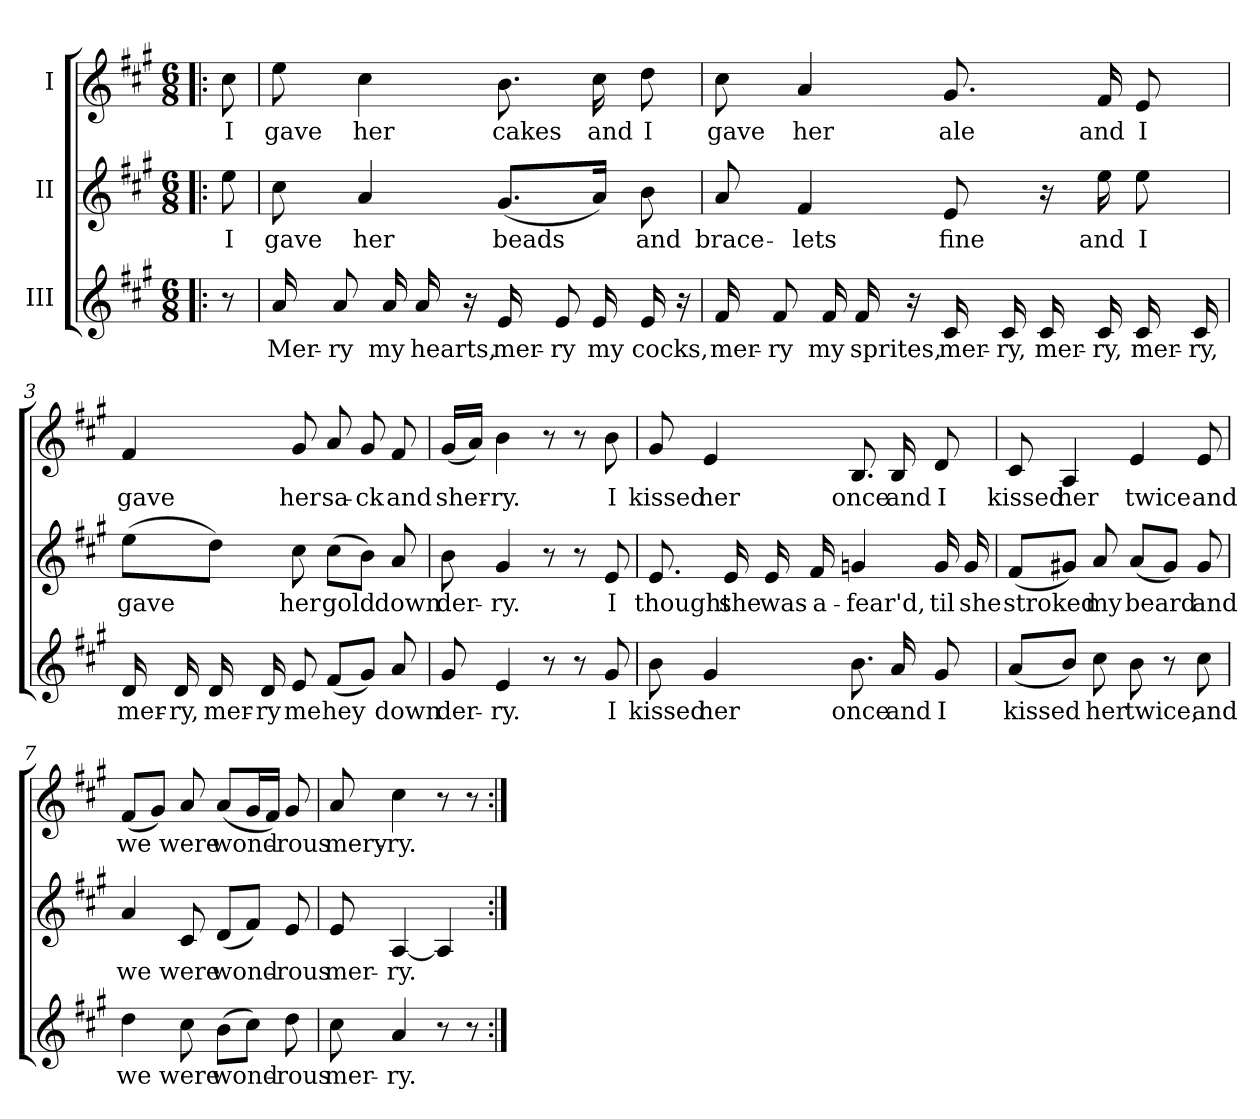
**kern	**text	**kern	**text	**kern	**text
*part3	*part3	*part2	*part2	*part1	*part1
*staff3	*staff3	*staff2	*staff2	*staff1	*staff1
*I"III	*	*I"II	*	*I"I	*
*clefG2	*	*clefG2	*	*clefG2	*
*k[f#c#g#]	*	*k[f#c#g#]	*	*k[f#c#g#]	*
*M6/8	*	*M6/8	*	*M6/8	*
*MM72	*	*MM72	*	*MM72	*
=!|:	=!|:	=!|:	=!|:	=!|:	=!|:
8r	.	8ee\	I	8cc#\	I
=1	=1	=1	=1	=1	=1
16a/	Mer-	8cc#\	gave	8ee\	gave
8a/	-ry	.	.	.	.
.	.	4a/	her	4cc#\	her
16a/	my	.	.	.	.
16a/	hearts,	.	.	.	.
16r	.	.	.	.	.
16e/	mer-	(8.g#/L	beads	8.b\	cakes
8e/	-ry	.	.	.	.
16e/	my	16a/Jk)	.	16cc#\	and
16e/	cocks,	8b\	and	8dd\	I
16r	.	.	.	.	.
=2	=2	=2	=2	=2	=2
16f#/	mer-	8a/	brace-	8cc#\	gave
8f#/	-ry	.	.	.	.
.	.	4f#/	-lets	4a/	her
16f#/	my	.	.	.	.
16f#/	sprites,	.	.	.	.
16r	.	.	.	.	.
16c#/	mer-	8e/	fine	8.g#/	ale
16c#/	-ry,	.	.	.	.
16c#/	mer-	16r	.	.	.
16c#/	-ry,	16ee\	and	16f#/	and
16c#/	mer-	8ee\	I	8e/	I
16c#/	-ry,	.	.	.	.
!!LO:LB:g=z
=3	=3	=3	=3	=3	=3
16d/	mer-	(8ee\L	gave	4f#/	gave
16d/	-ry,	.	.	.	.
16d/	mer-	8dd\J)	.	.	.
16d/	-ry	.	.	.	.
8e/	me	8cc#\	her	8g#/	her
(8f#/L	hey	(8cc#\L	gold	8a/	sa-
8g#/J)	.	8b\J)	.	8g#/	-ck
8a/	down	8a/	down	8f#/	and
=4	=4	=4	=4	=4	=4
8g#/	der-	8b\	der-	(16g#/LL	sher-
.	.	.	.	16a/JJ)	.
4e/	-ry.	4g#/	-ry.	4b\	-ry.
8r	.	8r	.	8r	.
8r	.	8r	.	8r	.
8g#/	I	8e/	I	8b\	I
=5	=5	=5	=5	=5	=5
8b\	kissed	8.e/	thought	8g#/	kissed
4g#/	her	.	.	4e/	her
.	.	16e/	she	.	.
.	.	16e/	was	.	.
.	.	16f#/	a-	.	.
8.b\	once	4gn/	-fear'd,	8.B/	once
16a/	and	.	.	16B/	and
8g#/	I	16g/	til	8d/	I
.	.	16g/	she	.	.
!!LO:LB:g=z
=6	=6	=6	=6	=6	=6
(8a/L	kissed	(8f#/L	stroked	8c#/	kissed
8b/J)	.	8g#X/J)	.	4A/	her
8cc#\	her	8a/	my	.	.
8b\	twice,	(8a/L	beard	4e/	twice
8r	.	8g#/J)	.	.	.
8cc#\	and	8g#/	and	8e/	and
=7	=7	=7	=7	=7	=7
4dd\	we	4a/	we	(8f#/L	we
.	.	.	.	8g#/J)	.
8cc#\	were	8c#/	were	8a/	were
(8b\L	wond-	(8d/L	wond-	(8a/L	wond-
8cc#\J)	.	8f#/J)	.	16g#/L	.
.	.	.	.	16f#/JJ)	.
8dd\	-rous	8e/	-rous	8g#/	-rous
=8	=8	=8	=8	=8	=8
8cc#\	mer-	8e/	mer-	8a/	mery-
4a/	-ry.	[4A/	-ry.	4cc#\	-ry.
8r	.	4A/]	.	8r	.
8r	.	.	.	8r	.
=:|!	=:|!	=:|!	=:|!	=:|!	=:|!
*-	*-	*-	*-	*-	*-
